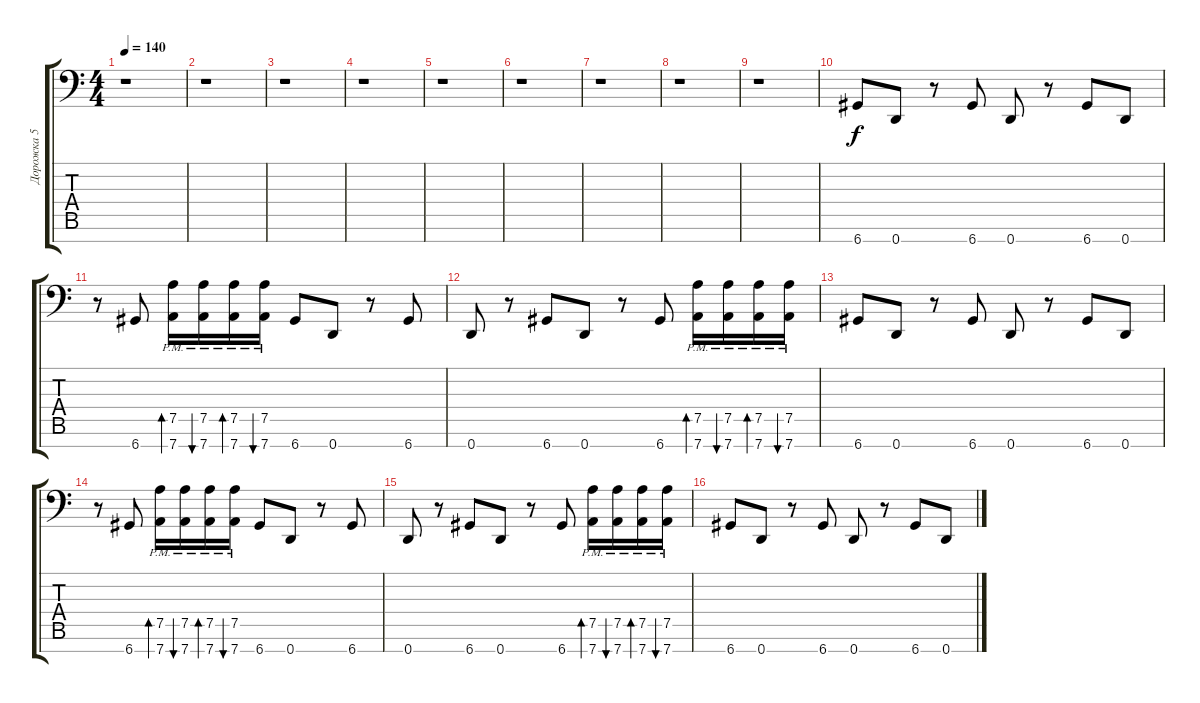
\track ("Дорожка 5" "Дорожка 5") {instrument overdrivenguitar}
\staff {score tabs}
\tuning (A3 E3 C3 G2 D2 A1 D1) {hide}
\ts (4 4)
\tempo 140
\clef f4
\ks c
r.1{dy f} |
r.1 |
r.1 |
r.1 |
r.1 |
r.1 |
r.1 |
r.1 |
r.1 |
6.7.8 0.7.8 r.8 6.7.8 0.7.8 r.8 6.7.8 0.7.8 |
r.8 6.7.8 (7.5 7.7{pm}).16{bd 480} (7.5 7.7{pm}).16{bu 480} (7.5 7.7{pm}).16{bd 480} (7.5 7.7{pm}).16{bu 480} 6.7.8 0.7.8 r.8 6.7.8 |
0.7.8 r.8 6.7.8 0.7.8 r.8 6.7.8 (7.5 7.7{pm}).16{bd 480} (7.5 7.7{pm}).16{bu 480} (7.5 7.7{pm}).16{bd 480} (7.5 7.7{pm}).16{bu 480} |
6.7.8 0.7.8 r.8 6.7.8 0.7.8 r.8 6.7.8 0.7.8 |
r.8 6.7.8 (7.5 7.7{pm}).16{bd 480} (7.5 7.7{pm}).16{bu 480} (7.5 7.7{pm}).16{bd 480} (7.5 7.7{pm}).16{bu 480} 6.7.8 0.7.8 r.8 6.7.8 |
0.7.8 r.8 6.7.8 0.7.8 r.8 6.7.8 (7.5 7.7{pm}).16{bd 480} (7.5 7.7{pm}).16{bu 480} (7.5 7.7{pm}).16{bd 480} (7.5 7.7{pm}).16{bu 480} |
6.7.8 0.7.8 r.8 6.7.8 0.7.8 r.8 6.7.8 0.7.8
